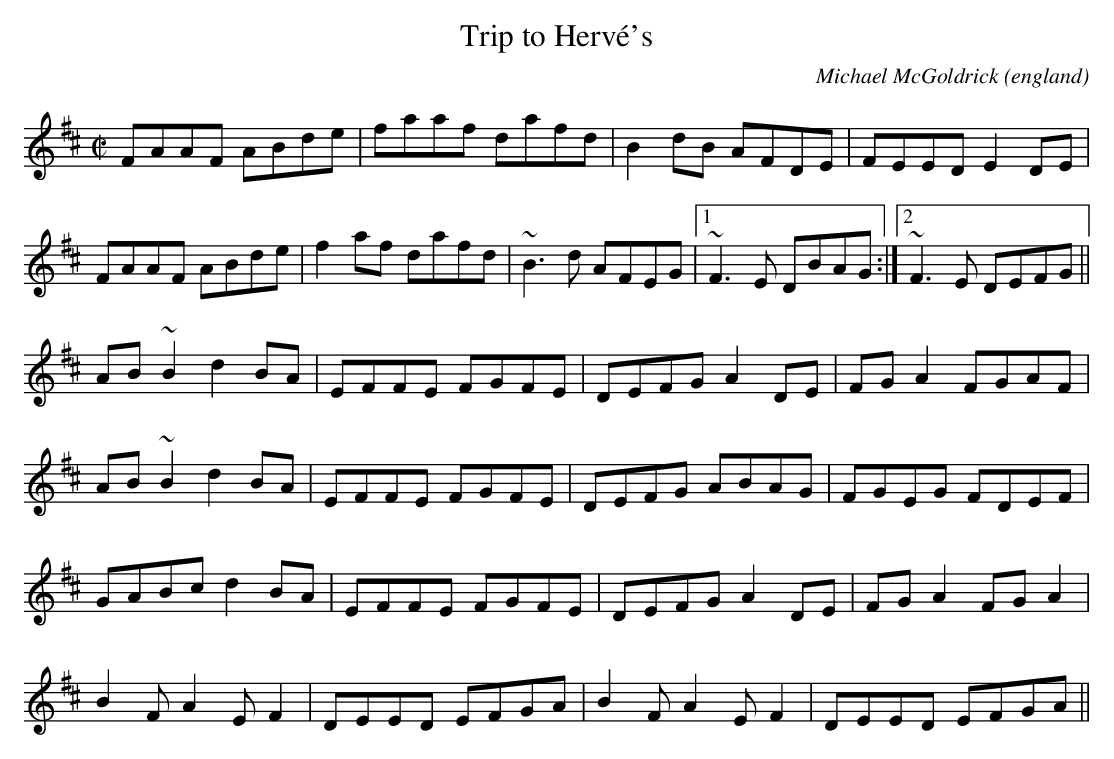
X:1
T:Trip to Herv\'e's
O:england
C:Michael McGoldrick
M:C|
K:D
FAAF ABde|faaf dafd|B2dB AFDE|FEED E2DE|
FAAF ABde|f2af dafd|~B3d AFEG|1 ~F3E DBAG:|2 ~F3E DEFG||
AB~B2 d2BA|EFFE FGFE|DEFG A2DE|FGA2 FGAF|
AB~B2 d2BA|EFFE FGFE|DEFG ABAG|FGEG FDEF|
GABc d2BA|EFFE FGFE|DEFG A2DE|FGA2 FGA2|
B2FA2EF2|DEED EFGA|B2FA2EF2|DEED EFGA||
